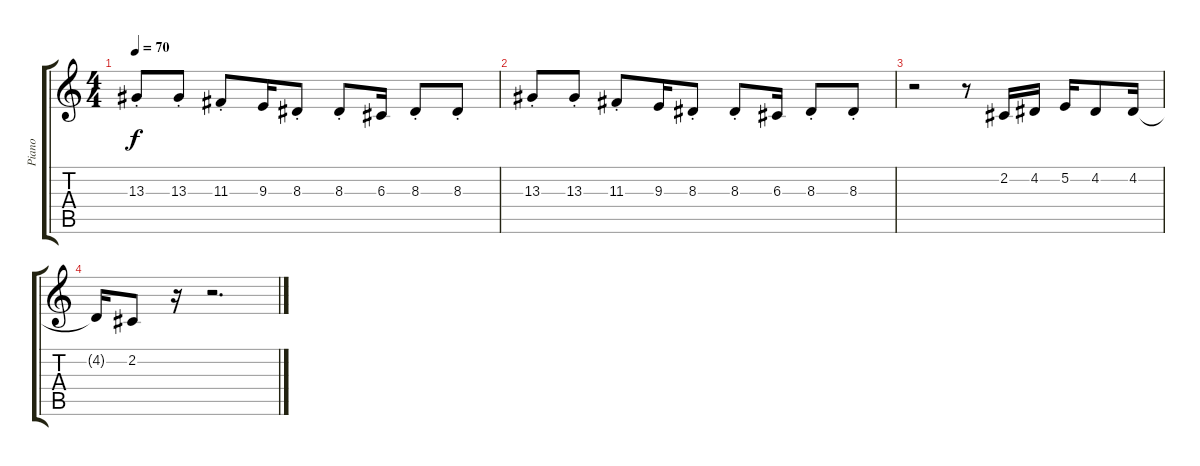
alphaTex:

\track ("Piano" "Piano") {instrument acousticgrandpiano}
\staff {score tabs}
\tuning (E4 B3 G3 D3 A2 E2) {hide}
\ts (4 4)
\tempo 70
\clef g2
\ks c
13.3{st}.8{dy f} 13.3{st}.8 11.3{st}.8 9.3.16 8.3{st}.8 8.3{st}.8 6.3.16 8.3{st}.8 8.3{st}.8 |
13.3{st}.8 13.3{st}.8 11.3{st}.8 9.3.16 8.3{st}.8 8.3{st}.8 6.3.16 8.3{st}.8 8.3{st}.8 |
r.2 r.8 2.2.16 4.2.16 5.2.16 4.2.8 4.2.16 |
4.2{t}.16 2.2.8 r.16 r.2{d}
